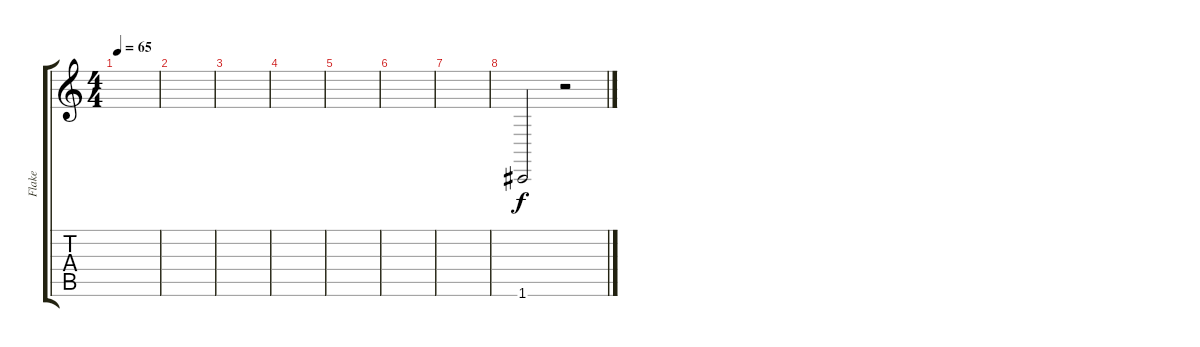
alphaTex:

\track ("Flake" "Flake") {instrument lead2sawtooth}
\staff {score tabs}
\tuning (D4 A3 F3 C3 G2 C2) {hide}
\ts (4 4)
\tempo 65
\clef g2
\ks c
|
|
|
|
|
|
|
1.6.2 r.2
